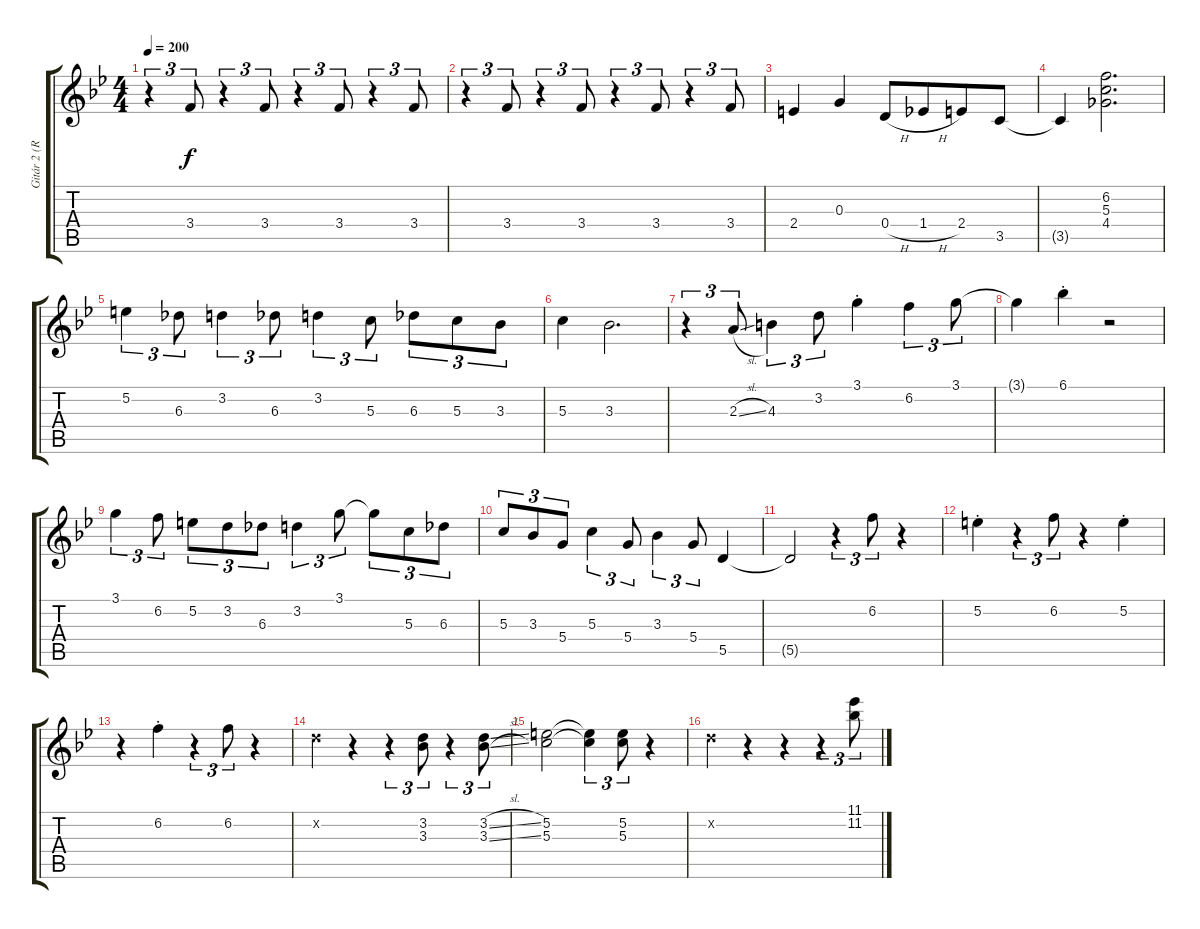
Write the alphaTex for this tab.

\track ("Gitár 2 (Ritchie Blackmore)" "Gitár 2 (R") {instrument distortionguitar}
\staff {score tabs}
\tuning (E4 B3 G3 D3 A2 E2) {hide}
\ts (4 4)
\tempo 200
\clef g2
\ks bb
r.4{tu (3 2) dy f} 3.4.8{tu (3 2)} r.4{tu (3 2)} 3.4.8{tu (3 2)} r.4{tu (3 2)} 3.4.8{tu (3 2)} r.4{tu (3 2)} 3.4.8{tu (3 2)} |
r.4{tu (3 2)} 3.4.8{tu (3 2)} r.4{tu (3 2)} 3.4.8{tu (3 2)} r.4{tu (3 2)} 3.4.8{tu (3 2)} r.4{tu (3 2)} 3.4.8{tu (3 2)} |
2.4.4 0.3.4 0.4{h}.8 1.4{h}.8{beam merge} 2.4.8 3.5.8 |
3.5{t}.4 (6.2 5.3 4.4).2{d} |
5.2.4{tu (3 2)} 6.3.8{tu (3 2)} 3.2.4{tu (3 2)} 6.3.8{tu (3 2)} 3.2.4{tu (3 2)} 5.3.8{tu (3 2)} 6.3.8{tu (3 2)} 5.3.8{tu (3 2)} 3.3.8{tu (3 2)} |
5.3.4 3.3.2{d} |
r.4{tu (3 2)} 2.3{sl}.8{tu (3 2)} 4.3.4{tu (3 2)} 3.2.8{tu (3 2)} 3.1{st}.4 6.2.4{tu (3 2)} 3.1.8{tu (3 2)} |
3.1{t}.4 6.1{st}.4 r.2 |
3.1.4{tu (3 2)} 6.2.8{tu (3 2)} 5.2.8{tu (3 2)} 3.2.8{tu (3 2)} 6.3.8{tu (3 2)} 3.2.4{tu (3 2)} 3.1.8{tu (3 2)} 3.1{t}.8{tu (3 2)} 5.3.8{tu (3 2)} 6.3.8{tu (3 2)} |
5.3.8{tu (3 2)} 3.3.8{tu (3 2)} 5.4.8{tu (3 2)} 5.3.4{tu (3 2)} 5.4.8{tu (3 2)} 3.3.4{tu (3 2)} 5.4.8{tu (3 2)} 5.5.4 |
5.5{t}.2 r.4{tu (3 2)} 6.2.8{tu (3 2)} r.4 |
5.2{st}.4 r.4{tu (3 2)} 6.2.8{tu (3 2)} r.4 5.2{st}.4 |
r.4 6.2{st}.4 r.4{tu (3 2)} 6.2.8{tu (3 2)} r.4 |
3.2{x}.4 r.4 r.4{tu (3 2)} (3.2 3.3).8{tu (3 2)} r.4{tu (3 2)} (3.2{sl} 3.3{sl}).8{tu (3 2)} |
(5.2 5.3).2 (5.2{t} 5.3{t}).4{tu (3 2)} (5.2 5.3).8{tu (3 2)} r.4 |
3.2{x}.4 r.4 r.4 r.4{tu (3 2)} (11.1 11.2).8{tu (3 2)}
